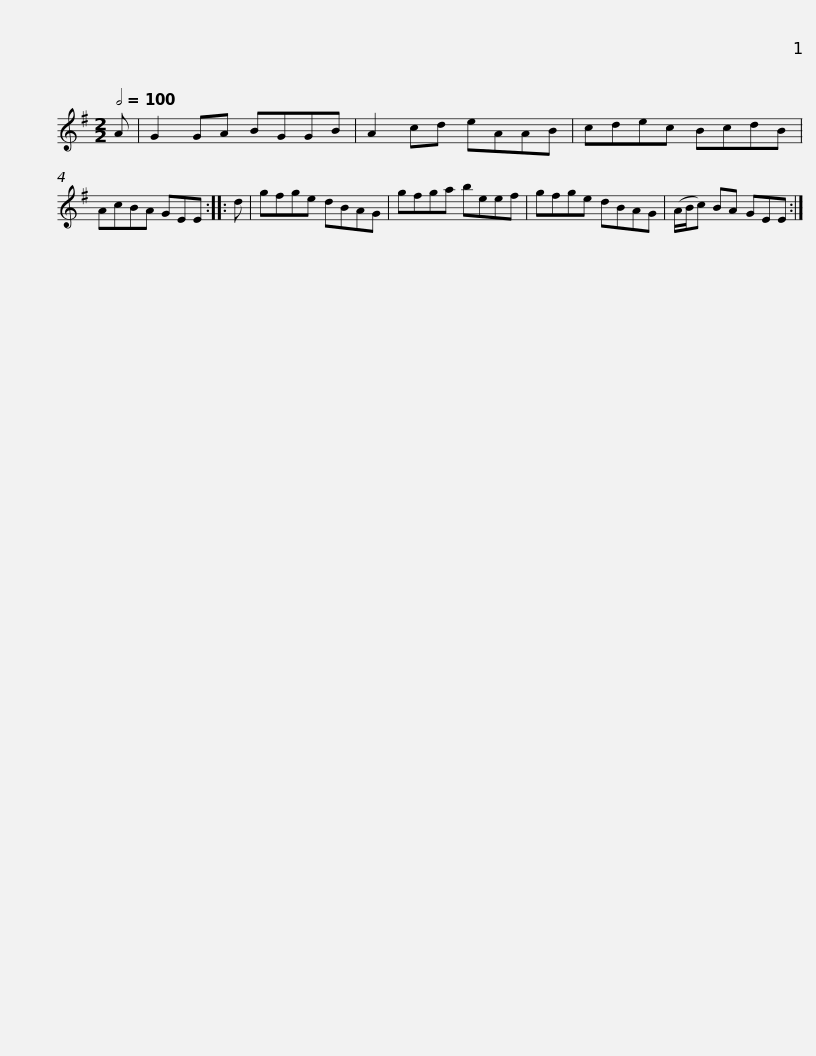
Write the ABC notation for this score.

X:1
L:1/8
Q:1/2=100
M:2/2
I:linebreak $
K:Emin
V:1 treble
V:1
 A | G2 GA BGGB | A2 cd eAAB | cdec BcdB | AcBA GEE :: %5
 d | gfge dBAG |$ gfga beef | gfge dBAG | (A/B/c) BA GEE :| %10
